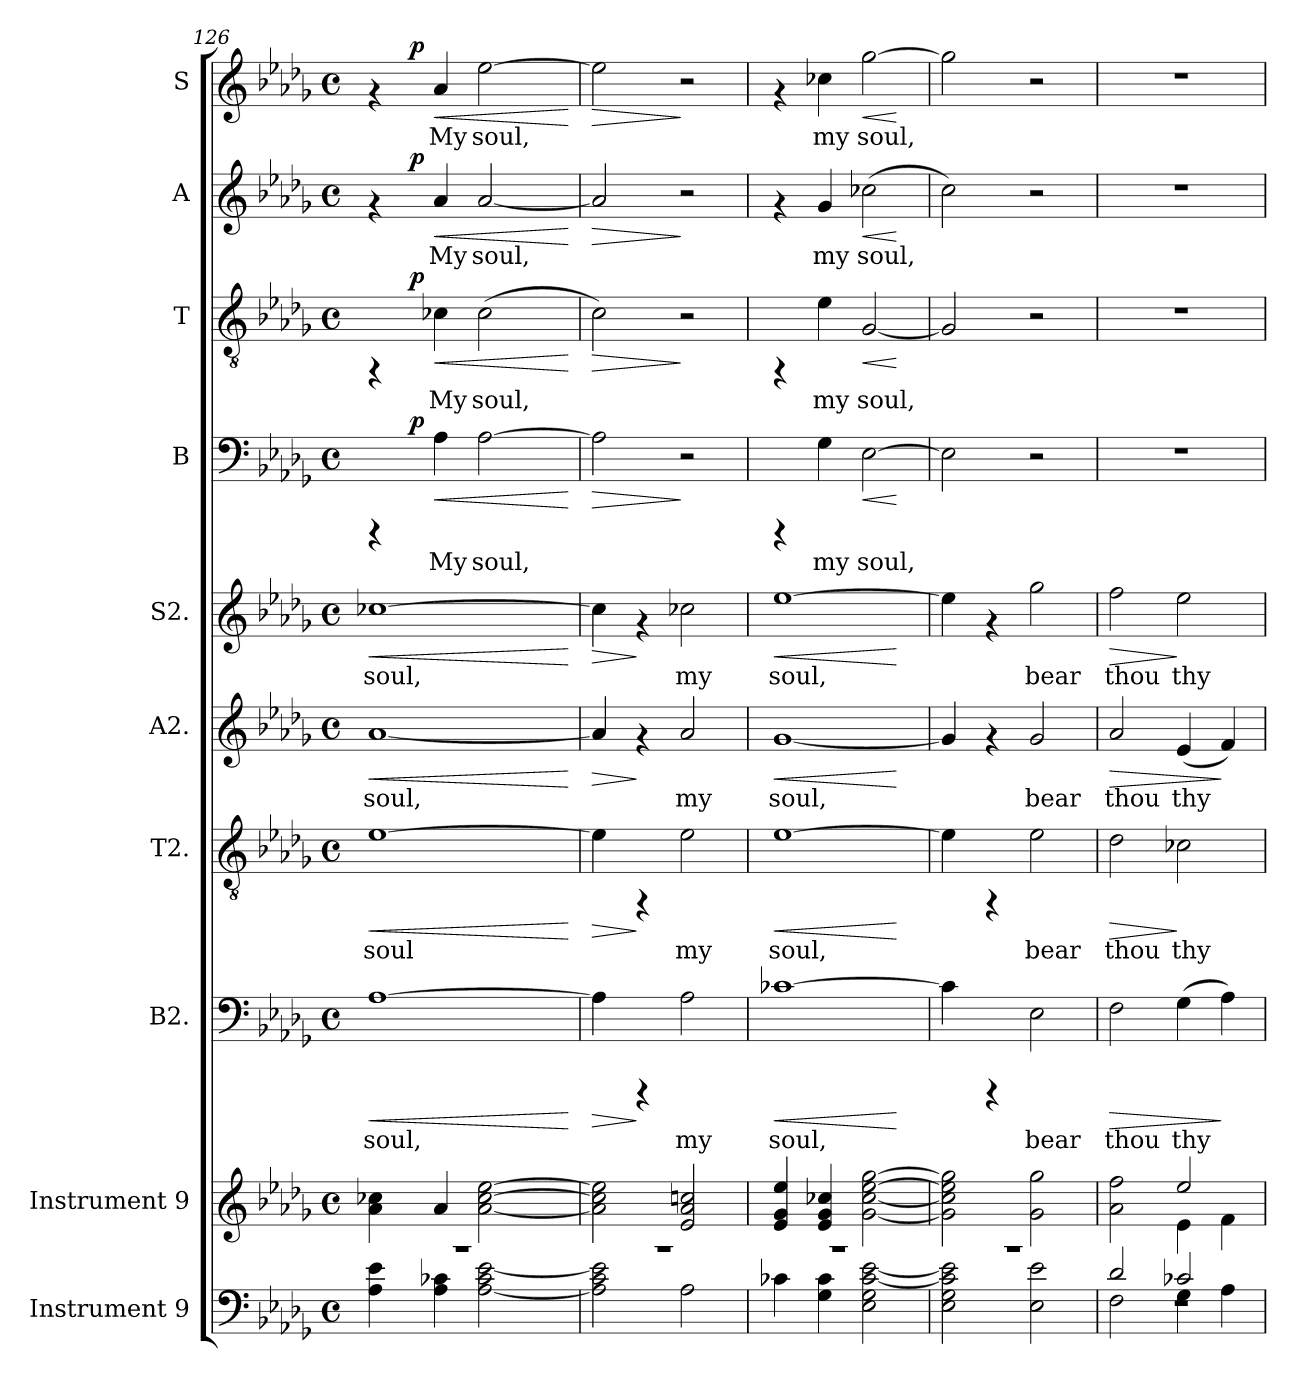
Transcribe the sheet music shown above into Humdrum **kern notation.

**kern	**kern	**kern	**text	**dynam	**kern	**text	**dynam	**kern	**text	**dynam	**kern	**text	**dynam	**kern	**text	**dynam	**kern	**text	**dynam	**kern	**text	**dynam	**kern	**text	**dynam
*part10	*part9	*part8	*part8	*part8	*part7	*part7	*part7	*part6	*part6	*part6	*part5	*part5	*part5	*part4	*part4	*part4	*part3	*part3	*part3	*part2	*part2	*part2	*part1	*part1	*part1
*staff10	*staff9	*staff8	*staff8	*staff8	*staff7	*staff7	*staff7	*staff6	*staff6	*staff6	*staff5	*staff5	*staff5	*staff4	*staff4	*staff4	*staff3	*staff3	*staff3	*staff2	*staff2	*staff2	*staff1	*staff1	*staff1
*I"Instrument 9	*I"Instrument 9	*I"B2.	*	*	*I"T2.	*	*	*I"A2.	*	*	*I"S2.	*	*	*I"B	*	*	*I"T	*	*	*I"A	*	*	*I"S	*	*
*	*	*I'B2.	*	*	*I'T2.	*	*	*I'A2.	*	*	*I'S2.	*	*	*I'B.	*	*	*I'T	*	*	*I'A	*	*	*I'S	*	*
*clefF4	*clefG2	*clefF4	*	*	*clefGv2	*	*	*clefG2	*	*	*clefG2	*	*	*clefF4	*	*	*clefGv2	*	*	*clefG2	*	*	*clefG2	*	*
*k[b-e-a-d-g-]	*k[b-e-a-d-g-]	*k[b-e-a-d-g-]	*	*	*k[b-e-a-d-g-]	*	*	*k[b-e-a-d-g-]	*	*	*k[b-e-a-d-g-]	*	*	*k[b-e-a-d-g-]	*	*	*k[b-e-a-d-g-]	*	*	*k[b-e-a-d-g-]	*	*	*k[b-e-a-d-g-]	*	*
*D-:	*D-:	*D-:	*	*	*D-:	*	*	*D-:	*	*	*D-:	*	*	*D-:	*	*	*D-:	*	*	*D-:	*	*	*D-:	*	*
*M4/4	*M4/4	*M4/4	*	*	*M4/4	*	*	*M4/4	*	*	*M4/4	*	*	*M4/4	*	*	*M4/4	*	*	*M4/4	*	*	*M4/4	*	*
*met(c)	*met(c)	*met(c)	*	*	*met(c)	*	*	*met(c)	*	*	*met(c)	*	*	*met(c)	*	*	*met(c)	*	*	*met(c)	*	*	*met(c)	*	*
=126	=126	=126	=126	=126	=126	=126	=126	=126	=126	=126	=126	=126	=126	=126	=126	=126	=126	=126	=126	=126	=126	=126	=126	=126	=126
*^	*	*	*	*	*	*	*	*	*	*	*	*	*	*	*	*	*	*	*	*	*	*	*	*	*
!	!	!	!	!LO:LY:b:cj	!LO:HP:b	!	!LO:LY:b:cj	!LO:HP:b	!	!LO:LY:b:cj	!LO:HP:b	!	!LO:LY:b:cj	!LO:HP:b	!	!	!	!	!	!	!	!	!	!	!	!
*	*	*	*	*	*	*	*	*	*	*	*	*	*	*	*^	*	*	*^	*	*	*^	*	*	*^	*	*
1r	4A-\ 4e-\	4cc-X\ 4a-\	[<1A-	soul,	<	[<1e-	soul	<	[>1a-	soul,	<	[>1cc-X	soul,	<	4rCCC	8ryy	.	.	4rFF	8ryy	.	.	4rf	8ryy	.	.	4rf	8ryy	.	.
.	.	.	.	.	.	.	.	.	.	.	.	.	.	.	.	32ryy	.	.	.	32ryy	.	.	.	32ryy	.	.	.	32ryy	.	.
!	!	!	!	!	!	!	!	!	!	!	!	!	!	!	!	!	!	!LO:DY:a	!	!	!	!LO:DY:a	!	!	!	!LO:DY:a	!	!	!	!LO:DY:a
.	.	.	.	.	.	.	.	.	.	.	.	.	.	.	.	2ryy	.	p	.	2ryy	.	p	.	2ryy	.	p	.	2ryy	.	p
!	!	!	!	!	!	!	!	!	!	!	!	!	!	!	!	!	!LO:LY:b:cj	!LO:HP:b	!	!	!LO:LY:b:cj	!LO:HP:b	!	!	!LO:LY:b:cj	!LO:HP:b	!	!	!LO:LY:b:cj	!LO:HP:b
.	4A-\ 4c-X\	4a-/	.	.	.	.	.	.	.	.	.	.	.	.	4A-\	.	My	<	4c-X\	.	My	<	4a-/	.	My	<	4a-/	.	My	<
!	!	!	!	!	!	!	!	!	!	!	!	!	!	!	!	!	!LO:LY:b:cj	!	!	!	!LO:LY:b:cj	!	!	!	!LO:LY:b:cj	!	!	!	!LO:LY:b:cj	!
.	[>2e-\ 2c-\ [<2A-\	[>2ee-\ [>2cc-\ [<2a-\	.	.	.	.	.	.	.	.	.	.	.	.	[<2A-\	.	soul,	.	(<2c-\	.	soul,	.	[<2a-/	.	soul,	.	[>2ee-\	.	soul,	.
.	.	.	.	.	.	.	.	.	.	.	.	.	.	.	.	4ryy	.	.	.	4ryy	.	.	.	4ryy	.	.	.	4ryy	.	.
.	.	.	.	.	.	.	.	.	.	.	.	.	.	.	.	16.ryy	.	.	.	16.ryy	.	.	.	16.ryy	.	.	.	16.ryy	.	.
*v	*v	*	*	*	*	*	*	*	*	*	*	*	*	*	*	*	*	*	*	*	*	*	*	*	*	*	*	*	*	*
.	.	.	.	[	.	.	[	.	.	[	.	.	[	.	.	.	[	.	.	.	[	.	.	.	[	.	.	.	[
=127	=127	=127	=127	=127	=127	=127	=127	=127	=127	=127	=127	=127	=127	=127	=127	=127	=127	=127	=127	=127	=127	=127	=127	=127	=127	=127	=127	=127	=127
*^	*	*	*	*	*	*	*	*	*	*	*	*	*	*	*	*	*	*	*	*	*	*	*	*	*	*	*	*	*
!	!	!	!	!LO:LY:b:cj	!LO:HP:b	!	!LO:LY:b:cj	!LO:HP:b	!	!LO:LY:b:cj	!LO:HP:b	!	!LO:LY:b:cj	!LO:HP:b	!	!	!LO:LY:b:cj	!LO:HP:b	!	!	!LO:LY:b:cj	!LO:HP:b	!	!	!LO:LY:b:cj	!LO:HP:b	!	!	!LO:LY:b:cj	!LO:HP:b
*	*	*	*	*	*	*	*	*	*	*	*	*	*	*	*v	*v	*	*	*	*	*	*	*v	*v	*	*	*v	*v	*	*
*	*	*	*	*	*	*	*	*	*	*	*	*	*	*	*	*	*	*v	*v	*	*	*	*	*	*	*	*
1r	2c\ 2A-\] 2e-\]	2ee-\] 2cc-\] 2a-\]	4A-\]	.	>	4e-\]	.	>	4a-/]	.	>	4cc-\]	.	>	2A-\]	.	>	2c\)	.	>	2a-/]	.	>	2ee-\]	.	>
.	.	.	4rCCC	.	]	4rFF	.	]	4rf	.	]	4rf	.	]	.	.	.	.	.	.	.	.	.	.	.	.
!	!	!	!	!LO:LY:b:cj	!	!	!LO:LY:b:cj	!	!	!LO:LY:b:cj	!	!	!LO:LY:b:cj	!	!	!	!	!	!	!	!	!	!	!	!	!
.	2A-\	2cc/ 2a-/ 2e-/	2A-\	my	.	2e-\	my	.	2a-/	my	.	2cc-X\	my	.	2r	.	]	2r	.	]	2r	.	]	2r	.	]
=128	=128	=128	=128	=128	=128	=128	=128	=128	=128	=128	=128	=128	=128	=128	=128	=128	=128	=128	=128	=128	=128	=128	=128	=128	=128	=128
!	!	!	!	!LO:LY:b:cj	!LO:HP:b	!	!LO:LY:b:cj	!LO:HP:b	!	!LO:LY:b:cj	!LO:HP:b	!	!LO:LY:b:cj	!LO:HP:b	!	!	!	!	!	!	!	!	!	!	!	!
1r	4c-X\	4ee-/ 4g-/ 4e-/	[<1c-X	soul,	<	[<1e-	soul,	<	[>1g-	soul,	<	[>1ee-	soul,	<	4rCCC	.	.	4rFF	.	.	4rf	.	.	4rf	.	.
!	!	!	!	!	!	!	!	!	!	!	!	!	!	!	!	!LO:LY:b:cj	!	!	!LO:LY:b:cj	!	!	!LO:LY:b:cj	!	!	!LO:LY:b:cj	!
.	4G-\ 4c-\	4g-/ 4e-/ 4cc-X/	.	.	.	.	.	.	.	.	.	.	.	.	4G-\	my	.	4e-\	my	.	4g-/	my	.	4cc-X\	my	.
!	!	!	!	!	!	!	!	!	!	!	!	!	!	!	!	!LO:LY:b:cj	!LO:HP:b	!	!LO:LY:b:cj	!LO:HP:b	!	!LO:LY:b:cj	!LO:HP:b	!	!LO:LY:b:cj	!LO:HP:b
.	[>2e-\ [>2c-\ 2G-\ 2E-\	[>2gg-\ [>2ee-\ [<2cc-\ [<2g-\	.	.	.	.	.	.	.	.	.	.	.	.	[>2E-\	soul,	<	[<2G-/	soul,	<	(<2cc-X\	soul,	<	[>2gg-\	soul,	<
*v	*v	*	*	*	*	*	*	*	*	*	*	*	*	*	*	*	*	*	*	*	*	*	*	*	*	*
.	.	.	.	[	.	.	[	.	.	[	.	.	[	.	.	[	.	.	[	.	.	[	.	.	[
=129	=129	=129	=129	=129	=129	=129	=129	=129	=129	=129	=129	=129	=129	=129	=129	=129	=129	=129	=129	=129	=129	=129	=129	=129	=129
*^	*	*	*	*	*	*	*	*	*	*	*	*	*	*	*	*	*	*	*	*	*	*	*	*	*
!	!	!	!	!LO:LY:b:cj	!	!	!LO:LY:b:cj	!	!	!LO:LY:b:cj	!	!	!LO:LY:b:cj	!	!	!LO:LY:b:cj	!	!	!LO:LY:b:cj	!	!	!LO:LY:b:cj	!	!	!LO:LY:b:cj	!
1r	2e-\] 2G-\ 2E-\ 2c-\]	2gg-\] 2ee-\] 2cc-\] 2g-\]	4c-\]	.	.	4e-\]	.	.	4g-/]	.	.	4ee-\]	.	.	2E-\]	.	.	2G-/]	.	.	2cc\)	.	.	2gg-\]	.	.
.	.	.	4rCCC	.	.	4rFF	.	.	4rf	.	.	4rf	.	.	.	.	.	.	.	.	.	.	.	.	.	.
!	!	!	!	!LO:LY:b:cj	!	!	!LO:LY:b:cj	!	!	!LO:LY:b:cj	!	!	!LO:LY:b:cj	!	!	!	!	!	!	!	!	!	!	!	!	!
.	2e-\ 2E-\	2gg-\ 2g-\	2E-\	bear	.	2e-\	bear	.	2g-/	bear	.	2gg-\	bear	.	2r	.	.	2r	.	.	2r	.	.	2r	.	.
!!LO:PB:g=z
=130	=130	=130	=130	=130	=130	=130	=130	=130	=130	=130	=130	=130	=130	=130	=130	=130	=130	=130	=130	=130	=130	=130	=130	=130	=130	=130
*	*^	*^	*	*	*	*	*	*	*	*	*	*	*	*	*	*	*	*	*	*	*	*	*	*	*	*
!	!	!	!	!	!	!LO:LY:b:cj	!LO:HP:b	!	!LO:LY:b:cj	!LO:HP:b	!	!LO:LY:b:cj	!LO:HP:b	!	!LO:LY:b:cj	!LO:HP:b	!	!	!	!	!	!	!	!	!	!	!	!
1r	2d-/	2F\	2ryy	2a-\ 2ff\	2F\	thou	>	2d-\	thou	>	2a-/	thou	>	2ff\	thou	>	1r	.	.	1r	.	.	1r	.	.	1r	.	.
!	!	!	!	!	!	!LO:LY:b:cj	!	!	!LO:LY:b:cj	!	!	!LO:LY:b:cj	!	!	!LO:LY:b:cj	!	!	!	!	!	!	!	!	!	!	!	!	!
.	2c-X/	4G-\	2ee-/	4e-\	(>4G-\	thy	.	2c-X\	thy	]	(<4e-/	thy	.	2ee-\	thy	]	.	.	.	.	.	.	.	.	.	.	.	.
!	!	!	!	!	!	!LO:LY:b:cj	!	!	!	!	!	!LO:LY:b:cj	!	!	!	!	!	!	!	!	!	!	!	!	!	!	!	!
.	.	4A-\	.	4f\	4A-\)	.	]	.	.	.	4f/)	.	]	.	.	.	.	.	.	.	.	.	.	.	.	.	.	.
*v	*v	*v	*	*	*	*	*	*	*	*	*	*	*	*	*	*	*	*	*	*	*	*	*	*	*	*	*	*
*	*v	*v	*	*	*	*	*	*	*	*	*	*	*	*	*	*	*	*	*	*	*	*	*	*	*	*
=	=	=	=	=	=	=	=	=	=	=	=	=	=	=	=	=	=	=	=	=	=	=	=	=	=
*-	*-	*-	*-	*-	*-	*-	*-	*-	*-	*-	*-	*-	*-	*-	*-	*-	*-	*-	*-	*-	*-	*-	*-	*-	*-
